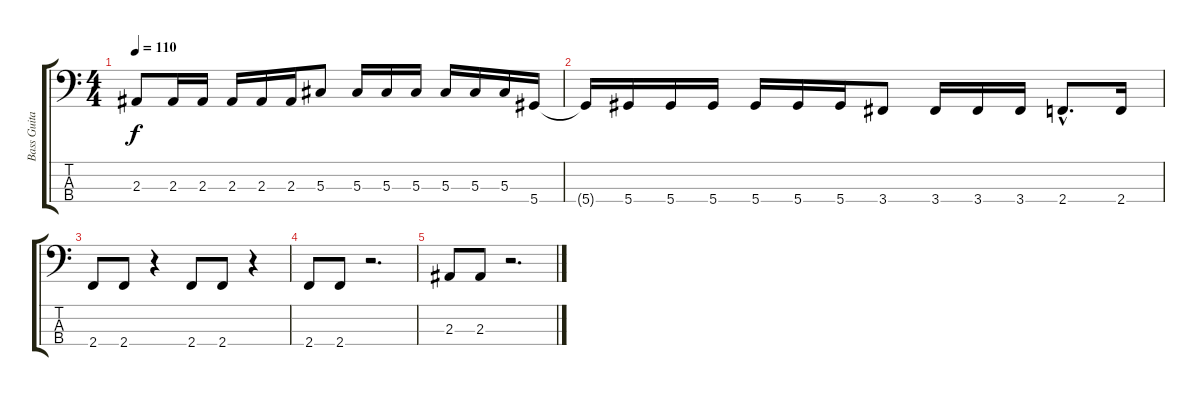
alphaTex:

\track ("Bass Guitar" "Bass Guita") {instrument electricbassfinger}
\staff {score tabs}
\tuning (Gb2 Db2 Ab1 Eb1) {hide}
\ts (4 4)
\tempo 110
\clef f4
\ks c
2.3.8{dy f} 2.3.16 2.3.16 2.3.16 2.3.16 2.3.16 5.3.8 5.3.16 5.3.16 5.3.16 5.3.16 5.3.16 5.3.16 5.4.16 |
5.4{t}.16 5.4.16 5.4.16 5.4.16 5.4.16 5.4.16 5.4.16 3.4.8 3.4.16 3.4.16 3.4.16 2.4{hac}.8{d} 2.4.16 |
2.4.8 2.4.8 r.4 2.4.8 2.4.8 r.4 |
2.4.8 2.4.8 r.2{d} |
2.3.8 2.3.8 r.2{d}
